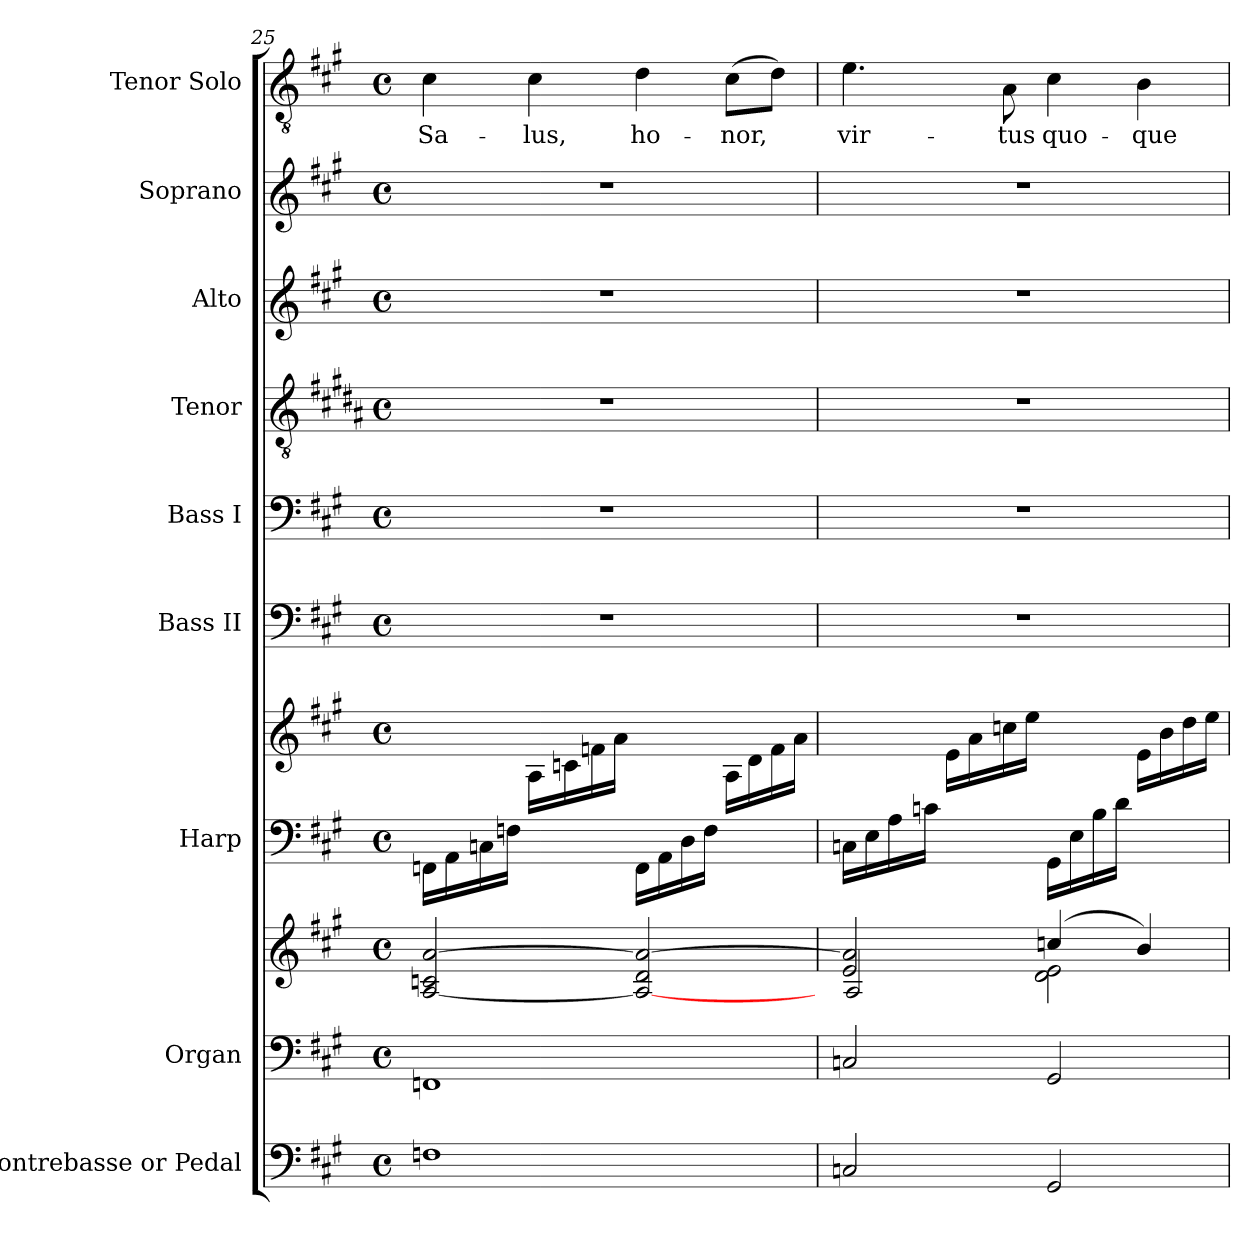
**kern	**kern	**kern	**kern	**kern	**kern	**kern	**kern	**kern	**kern	**kern	**text
*part9	*part8	*part8	*part7	*part7	*part6	*part5	*part4	*part3	*part2	*part1	*part1
*staff11	*staff10	*staff9	*staff8	*staff7	*staff6	*staff5	*staff4	*staff3	*staff2	*staff1	*staff1
*I"Contrebasse  or Pedal	*I"Organ	*	*I"Harp	*	*I"Bass II	*I"Bass I	*I"Tenor	*I"Alto	*I"Soprano	*I"Tenor Solo	*
*	*	*	*I'Hp	*	*I'B-II	*I'B-I	*I'T.	*I'A.	*I'S.	*I'Ts	*
*clefF4	*clefF4	*clefG2	*clefF4	*clefG2	*clefF4	*clefF4	*clefGv2	*clefG2	*clefG2	*clefGv2	*
*	*	*	*	*	*	*	*ITrd1c2	*	*	*	*
*k[f#c#g#]	*k[f#c#g#]	*k[f#c#g#]	*k[f#c#g#]	*k[f#c#g#]	*k[f#c#g#]	*k[f#c#g#]	*k[f#c#g#]	*k[f#c#g#]	*k[f#c#g#]	*k[f#c#g#]	*
*A:	*A:	*A:	*A:	*A:	*A:	*A:	*A:	*A:	*A:	*A:	*
*M4/4	*M4/4	*M4/4	*M4/4	*M4/4	*M4/4	*M4/4	*M4/4	*M4/4	*M4/4	*M4/4	*
*met(c)	*met(c)	*met(c)	*met(c)	*met(c)	*met(c)	*met(c)	*met(c)	*met(c)	*met(c)	*met(c)	*
=25	=25	=25	=25	=25	=25	=25	=25	=25	=25	=25	=25
*	*	*	*	*^	*	*	*	*	*	*	*
!	!	!	!	!	!	!	!	!	!	!	!	!LO:LY:b
1Fn	1FFn	[<2A/ 2cn/ [<2a/	16FFn\LL	1ryy	4ryy	1r	1r	1r	1r	1r	4c#\	Sa-
.	.	.	16AA\	.	.	.	.	.	.	.	.	.
.	.	.	16Cn\	.	.	.	.	.	.	.	.	.
.	.	.	16Fn\JJ	.	.	.	.	.	.	.	.	.
!	!	!	!	!	!	!	!	!	!	!	!	!LO:LY:b
.	.	.	4ryy	.	16A\LL	.	.	.	.	.	4c#\	-lus,
.	.	.	.	.	16cn\	.	.	.	.	.	.	.
.	.	.	.	.	16fn\	.	.	.	.	.	.	.
.	.	.	.	.	16a\JJ	.	.	.	.	.	.	.
!	!	!	!	!	!	!	!	!	!	!	!	!LO:LY:b
.	.	2A/_ 2d/ 2a/_	16FF\LL	.	4ryy	.	.	.	.	.	4d\	ho-
.	.	.	16AA\	.	.	.	.	.	.	.	.	.
.	.	.	16D\	.	.	.	.	.	.	.	.	.
.	.	.	16F\JJ	.	.	.	.	.	.	.	.	.
!	!	!	!	!	!	!	!	!	!	!	!	!LO:LY:b
.	.	.	4ryy	.	16A\LL	.	.	.	.	.	(>8c#\L	-nor,
.	.	.	.	.	16d\	.	.	.	.	.	.	.
.	.	.	.	.	16f\	.	.	.	.	.	8d\J)	.
.	.	.	.	.	16a\JJ	.	.	.	.	.	.	.
=26	=26	=26	=26	=26	=26	=26	=26	=26	=26	=26	=26	=26
*	*	*^	*	*	*	*	*	*	*	*	*	*
!	!	!	!	!	!	!	!	!	!	!	!	!	!LO:LY:b
2Cn/	2Cn/	2e/ 2a/]	2A/	16Cn\LL	1ryy	4ryy	1r	1r	1r	1r	1r	4.e\	vir-
.	.	.	.	16E\	.	.	.	.	.	.	.	.	.
.	.	.	.	16A\	.	.	.	.	.	.	.	.	.
.	.	.	.	16cn\JJ	.	.	.	.	.	.	.	.	.
.	.	.	.	4ryy	.	16e\LL	.	.	.	.	.	.	.
.	.	.	.	.	.	16a\	.	.	.	.	.	.	.
!	!	!	!	!	!	!	!	!	!	!	!	!	!LO:LY:b
.	.	.	.	.	.	16ccn\	.	.	.	.	.	8A\	-tus
.	.	.	.	.	.	16ee\JJ	.	.	.	.	.	.	.
!	!	!	!	!	!	!	!	!	!	!	!	!	!LO:LY:b
2GG#i/	2GG#i/	(>4ccn/	2d\ 2e\	16GG#\LL	.	4ryy	.	.	.	.	.	4c#\	quo-
.	.	.	.	16E\	.	.	.	.	.	.	.	.	.
.	.	.	.	16B\	.	.	.	.	.	.	.	.	.
.	.	.	.	16d\JJ	.	.	.	.	.	.	.	.	.
!	!	!	!	!	!	!	!	!	!	!	!	!	!LO:LY:b
.	.	4b/)	.	4ryy	.	16e\LL	.	.	.	.	.	4B\	-que
.	.	.	.	.	.	16b\	.	.	.	.	.	.	.
.	.	.	.	.	.	16dd\	.	.	.	.	.	.	.
.	.	.	.	.	.	16ee\JJ	.	.	.	.	.	.	.
*	*	*v	*v	*	*v	*v	*	*	*	*	*	*	*
=	=	=	=	=	=	=	=	=	=	=	=
*-	*-	*-	*-	*-	*-	*-	*-	*-	*-	*-	*-
